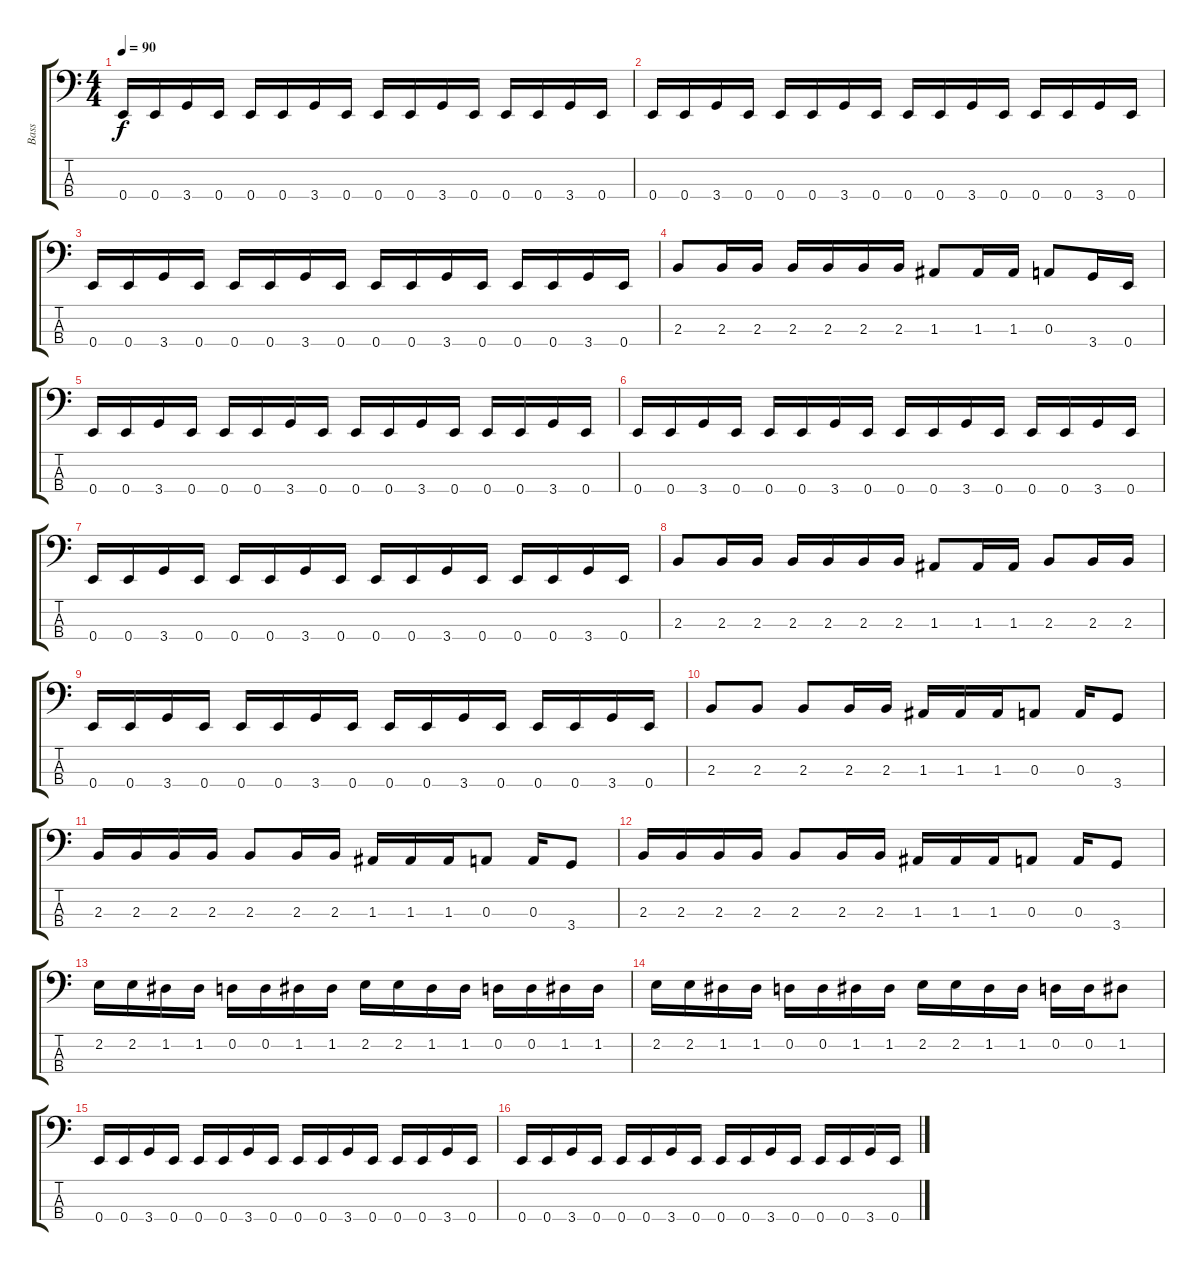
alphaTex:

\track ("Bass" "Bass") {instrument electricbasspick}
\staff {score tabs}
\tuning (G2 D2 A1 E1) {hide}
\ts (4 4)
\tempo 90
\clef f4
\ks c
0.4.16{dy f} 0.4.16 3.4.16 0.4.16 0.4.16 0.4.16 3.4.16 0.4.16 0.4.16 0.4.16 3.4.16 0.4.16 0.4.16 0.4.16 3.4.16 0.4.16 |
0.4.16 0.4.16 3.4.16 0.4.16 0.4.16 0.4.16 3.4.16 0.4.16 0.4.16 0.4.16 3.4.16 0.4.16 0.4.16 0.4.16 3.4.16 0.4.16 |
0.4.16 0.4.16 3.4.16 0.4.16 0.4.16 0.4.16 3.4.16 0.4.16 0.4.16 0.4.16 3.4.16 0.4.16 0.4.16 0.4.16 3.4.16 0.4.16 |
2.3.8 2.3.16 2.3.16 2.3.16 2.3.16 2.3.16 2.3.16 1.3.8 1.3.16 1.3.16 0.3.8 3.4.16 0.4.16 |
0.4.16 0.4.16 3.4.16 0.4.16 0.4.16 0.4.16 3.4.16 0.4.16 0.4.16 0.4.16 3.4.16 0.4.16 0.4.16 0.4.16 3.4.16 0.4.16 |
0.4.16 0.4.16 3.4.16 0.4.16 0.4.16 0.4.16 3.4.16 0.4.16 0.4.16 0.4.16 3.4.16 0.4.16 0.4.16 0.4.16 3.4.16 0.4.16 |
0.4.16 0.4.16 3.4.16 0.4.16 0.4.16 0.4.16 3.4.16 0.4.16 0.4.16 0.4.16 3.4.16 0.4.16 0.4.16 0.4.16 3.4.16 0.4.16 |
2.3.8 2.3.16 2.3.16 2.3.16 2.3.16 2.3.16 2.3.16 1.3.8 1.3.16 1.3.16 2.3.8 2.3.16 2.3.16 |
0.4.16 0.4.16 3.4.16 0.4.16 0.4.16 0.4.16 3.4.16 0.4.16 0.4.16 0.4.16 3.4.16 0.4.16 0.4.16 0.4.16 3.4.16 0.4.16 |
2.3.8 2.3.8 2.3.8 2.3.16 2.3.16 1.3.16 1.3.16 1.3.16 0.3.8 0.3.16 3.4.8 |
2.3.16 2.3.16 2.3.16 2.3.16 2.3.8 2.3.16 2.3.16 1.3.16 1.3.16 1.3.16 0.3.8 0.3.16 3.4.8 |
2.3.16 2.3.16 2.3.16 2.3.16 2.3.8 2.3.16 2.3.16 1.3.16 1.3.16 1.3.16 0.3.8 0.3.16 3.4.8 |
2.2.16 2.2.16 1.2.16 1.2.16 0.2.16 0.2.16 1.2.16 1.2.16 2.2.16 2.2.16 1.2.16 1.2.16 0.2.16 0.2.16 1.2.16 1.2.16 |
2.2.16 2.2.16 1.2.16 1.2.16 0.2.16 0.2.16 1.2.16 1.2.16 2.2.16 2.2.16 1.2.16 1.2.16 0.2.16 0.2.16 1.2.8 |
0.4.16 0.4.16 3.4.16 0.4.16 0.4.16 0.4.16 3.4.16 0.4.16 0.4.16 0.4.16 3.4.16 0.4.16 0.4.16 0.4.16 3.4.16 0.4.16 |
0.4.16 0.4.16 3.4.16 0.4.16 0.4.16 0.4.16 3.4.16 0.4.16 0.4.16 0.4.16 3.4.16 0.4.16 0.4.16 0.4.16 3.4.16 0.4.16
